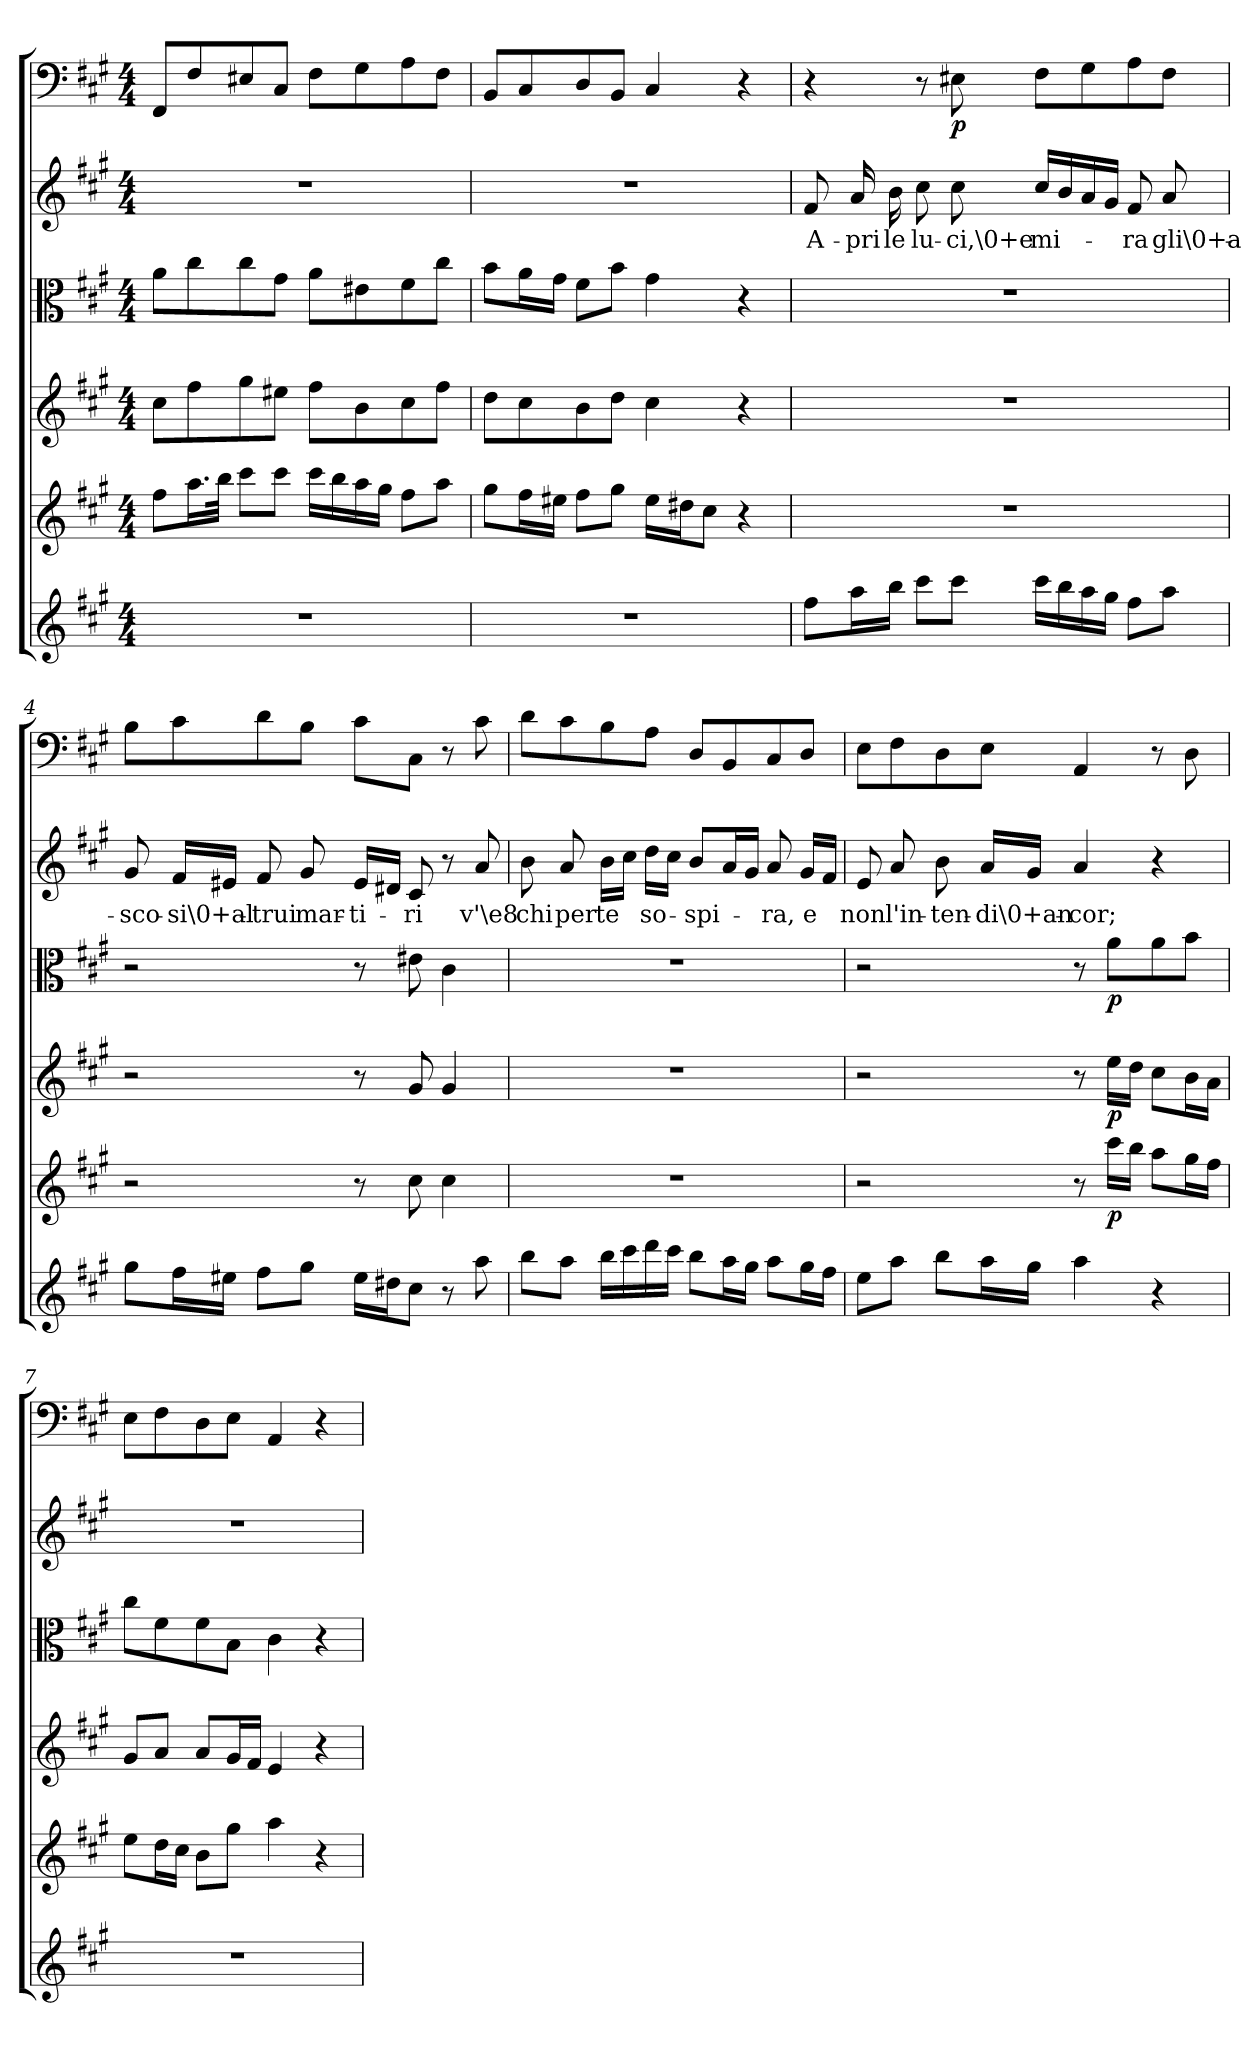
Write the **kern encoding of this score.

**kern	**kern	**dynam	**kern	**dynam	**kern	**dynam	**kern	**text	**kern	**dynam
*part6	*part5	*part5	*part4	*part4	*part3	*part3	*part2	*part2	*part1	*part1
*staff6	*staff5	*staff5	*staff4	*staff4	*staff3	*staff3	*staff2	*staff2	*staff1	*staff1
*clefG2	*clefG2	*	*clefG2	*	*clefC3	*	*clefG2	*	*clefF4	*
*k[f#c#g#]	*k[f#c#g#]	*	*k[f#c#g#]	*	*k[f#c#g#]	*	*k[f#c#g#]	*	*k[f#c#g#]	*
*f#:	*f#:	*	*f#:	*	*f#:	*	*f#:	*	*f#:	*
*M4/4	*M4/4	*	*M4/4	*	*M4/4	*	*M4/4	*	*M4/4	*
=1	=1	=1	=1	=1	=1	=1	=1	=1	=1	=1
1r	8ff#\L	.	8cc#\L	.	8a\L	.	1r	.	8FF#/L	.
.	16.aa\L	.	8ff#\	.	8cc#\	.	.	.	8F#/	.
.	32bb\JJk	.	.	.	.	.	.	.	.	.
.	8ccc#\L	.	8gg#\	.	8cc#\	.	.	.	8E#X/	.
.	8ccc#\J	.	8ee#X\J	.	8g#\J	.	.	.	8C#/J	.
.	16ccc#\LL	.	8ff#\L	.	8a\L	.	.	.	8F#\L	.
.	16bb\	.	.	.	.	.	.	.	.	.
.	16aa\	.	8b\	.	8e#X\	.	.	.	8G#\	.
.	16gg#\JJ	.	.	.	.	.	.	.	.	.
.	8ff#\L	.	8cc#\	.	8f#\	.	.	.	8A\	.
.	8aa\J	.	8ff#\J	.	8cc#\J	.	.	.	8F#\J	.
=2	=2	=2	=2	=2	=2	=2	=2	=2	=2	=2
1r	8gg#\L	.	8dd\L	.	8b\L	.	1r	.	8BB/L	.
.	16ff#\L	.	8cc#\	.	16a\L	.	.	.	8C#/	.
.	16ee#X\JJ	.	.	.	16g#\JJ	.	.	.	.	.
.	8ff#\L	.	8b\	.	8f#\L	.	.	.	8D/	.
.	8gg#\J	.	8dd\J	.	8b\J	.	.	.	8BB/J	.
.	16ee#\LL	.	4cc#\	.	4g#\	.	.	.	4C#/	.
.	16dd#X\J	.	.	.	.	.	.	.	.	.
.	8cc#\J	.	.	.	.	.	.	.	.	.
.	4r	.	4r	.	4r	.	.	.	4r	.
=3	=3	=3	=3	=3	=3	=3	=3	=3	=3	=3
8ff#\L	1r	.	1r	.	1r	.	8f#/	A-	4r	.
16aa\L	.	.	.	.	.	.	16a/	-pri	.	.
16bb\JJ	.	.	.	.	.	.	16b\	le	.	.
8ccc#\L	.	.	.	.	.	.	8cc#\	lu-	8r	.
8ccc#\J	.	.	.	.	.	.	8cc#\	-ci,\0+e	8E#X\	p
16ccc#\LL	.	.	.	.	.	.	16cc#/LL	mi-	8F#\L	.
16bb\	.	.	.	.	.	.	16b/	.	.	.
16aa\	.	.	.	.	.	.	16a/	.	8G#\	.
16gg#\JJ	.	.	.	.	.	.	16g#/JJ	.	.	.
8ff#\L	.	.	.	.	.	.	8f#/	-ra	8A\	.
8aa\J	.	.	.	.	.	.	8a/	gli\0+a-	8F#\J	.
=4	=4	=4	=4	=4	=4	=4	=4	=4	=4	=4
8gg#\L	2r	.	2r	.	2r	.	8g#/	-sco-	8B\L	.
16ff#\L	.	.	.	.	.	.	16f#/LL	-si\0+al-	8c#\	.
16ee#X\JJ	.	.	.	.	.	.	16e#X/JJ	.	.	.
8ff#\L	.	.	.	.	.	.	8f#/	-trui	8d\	.
8gg#\J	.	.	.	.	.	.	8g#/	mar-	8B\J	.
16ee#\LL	8r	.	8r	.	8r	.	16e#/LL	-ti-	8c#\L	.
16dd#X\J	.	.	.	.	.	.	16d#X/JJ	.	.	.
8cc#\J	8cc#\	.	8g#/	.	8e#X\	.	8c#/	-ri	8C#\J	.
8r	4cc#\	.	4g#/	.	4c#\	.	8r	.	8r	.
8aa\	.	.	.	.	.	.	8a/	v'\e8	8c#\	.
=5	=5	=5	=5	=5	=5	=5	=5	=5	=5	=5
8bb\L	1r	.	1r	.	1r	.	8b\	chi	8d\L	.
8aa\J	.	.	.	.	.	.	8a/	per	8c#\	.
16bb\LL	.	.	.	.	.	.	16b\LL	te	8B\	.
16ccc#\	.	.	.	.	.	.	16cc#\JJ	.	.	.
16ddd\	.	.	.	.	.	.	16dd\LL	so-	8A\J	.
16ccc#\JJ	.	.	.	.	.	.	16cc#\JJ	.	.	.
8bb\L	.	.	.	.	.	.	8b/L	-spi-	8D/L	.
16aa\L	.	.	.	.	.	.	16a/L	.	8BB/	.
16gg#\JJ	.	.	.	.	.	.	16g#/JJ	.	.	.
8aa\L	.	.	.	.	.	.	8a/	-ra,	8C#/	.
16gg#\L	.	.	.	.	.	.	16g#/LL	e	8D/J	.
16ff#\JJ	.	.	.	.	.	.	16f#/JJ	.	.	.
=6	=6	=6	=6	=6	=6	=6	=6	=6	=6	=6
8ee\L	2r	.	2r	.	2r	.	8e/	non	8E\L	.
8aa\J	.	.	.	.	.	.	8a/	l'in-	8F#\	.
8bb\L	.	.	.	.	.	.	8b\	-ten-	8D\	.
16aa\L	.	.	.	.	.	.	16a/LL	-di\0+an-	8E\J	.
16gg#\JJ	.	.	.	.	.	.	16g#/JJ	.	.	.
4aa\	8r	.	8r	.	8r	.	4a/	-cor;	4AA/	.
.	16ccc#\LL	p	16ee\LL	p	8a\L	p	.	.	.	.
.	16bb\JJ	.	16dd\JJ	.	.	.	.	.	.	.
4r	8aa\L	.	8cc#\L	.	8a\	.	4r	.	8r	.
.	16gg#\L	.	16b\L	.	8b\J	.	.	.	8D\	.
.	16ff#\JJ	.	16a\JJ	.	.	.	.	.	.	.
=7	=7	=7	=7	=7	=7	=7	=7	=7	=7	=7
1r	8ee\L	.	8g#/L	.	8cc#\L	.	1r	.	8E\L	.
.	16dd\L	.	8a/J	.	8f#\	.	.	.	8F#\	.
.	16cc#\JJ	.	.	.	.	.	.	.	.	.
.	8b\L	.	8a/L	.	8f#\	.	.	.	8D\	.
.	8gg#\J	.	16g#/L	.	8B\J	.	.	.	8E\J	.
.	.	.	16f#/JJ	.	.	.	.	.	.	.
.	4aa\	.	4e/	.	4c#\	.	.	.	4AA/	.
.	4r	.	4r	.	4r	.	.	.	4r	.
=	=	=	=	=	=	=	=	=	=	=
*-	*-	*-	*-	*-	*-	*-	*-	*-	*-	*-
